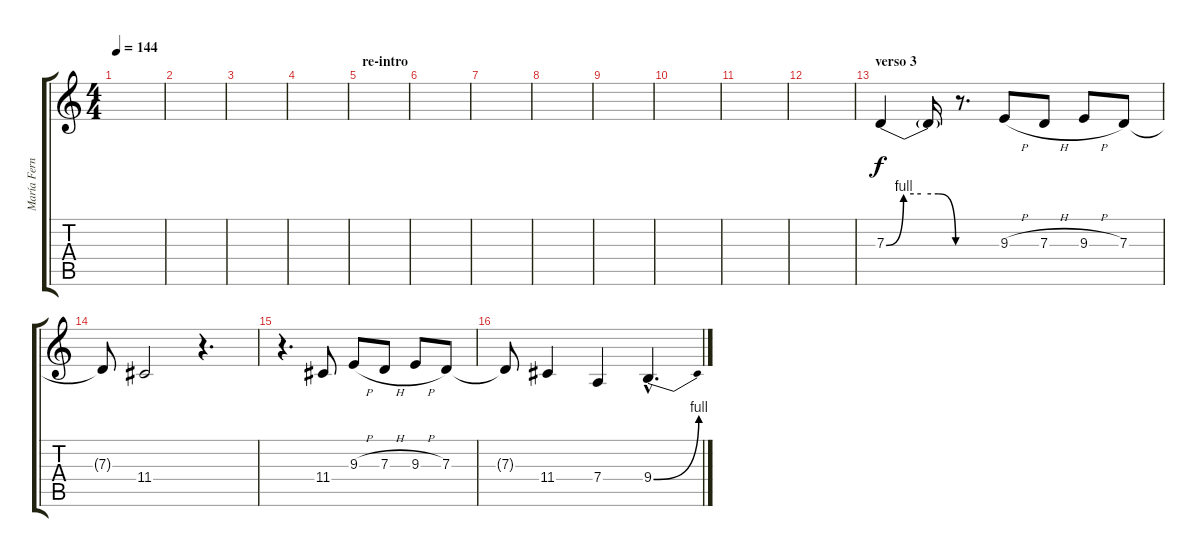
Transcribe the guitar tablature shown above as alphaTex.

\track ("María Fernanda (voz)" "María Fern") {instrument lead3calliope}
\staff {score tabs}
\tuning (E4 B3 G3 D3 A2 E2) {hide}
\ts (4 4)
\tempo 144
\clef g2
\ks c
|
|
|
|
\section ("" "re-intro")
|
|
|
|
|
|
|
|
\section ("" "verso 3")
7.3{be (custom 0 0 15 4 30 4 45 4 60 0)}.4 7.3{t}.16 r.8{d} 9.3{h}.8 7.3{h}.8 9.3{h}.8 7.3.8 |
7.3{t}.8 11.4.2 r.4{d} |
r.4{d} 11.4.8 9.3{h}.8 7.3{h}.8 9.3{h}.8 7.3.8 |
7.3{t}.8 11.4.4 7.4.4 9.4{be (bend 0 0 60 4) hac}.4{d}
